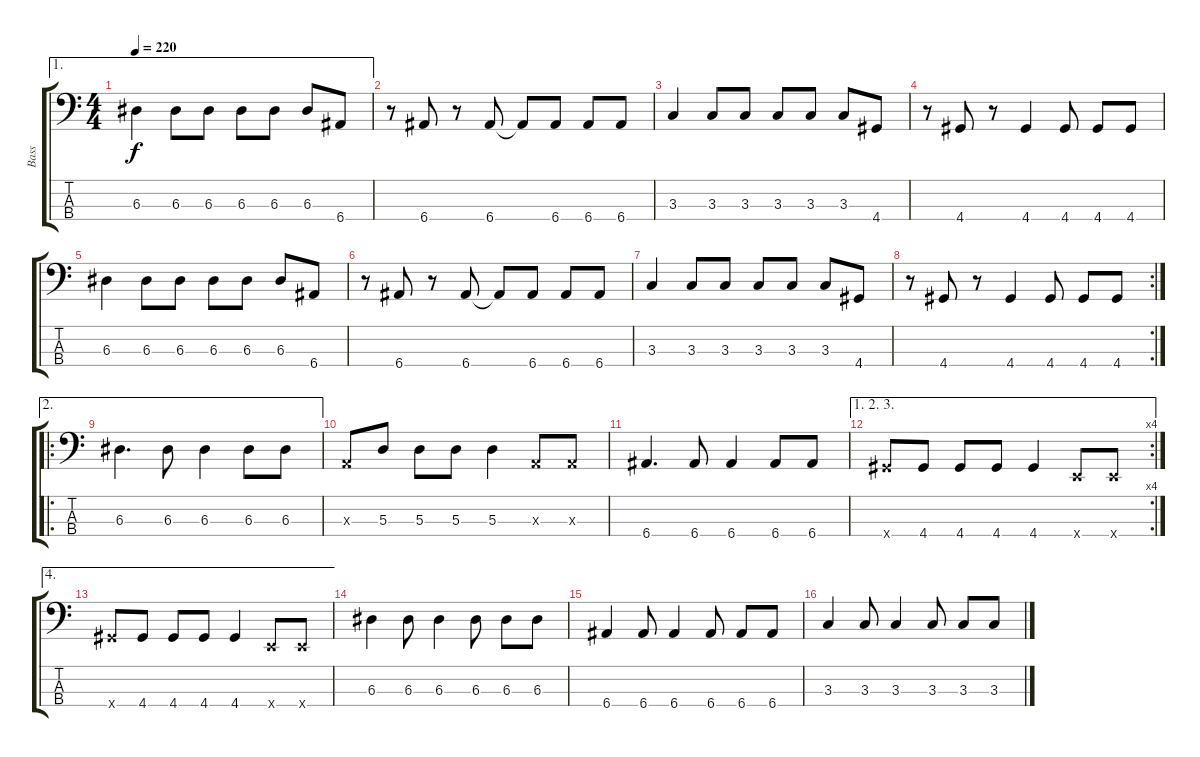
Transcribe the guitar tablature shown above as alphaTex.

\track ("Bass" "Bass") {instrument electricbassfinger}
\staff {score tabs}
\tuning (G2 D2 A1 E1) {hide}
\ae 1
\ts (4 4)
\tempo 220
\clef f4
\ks c
6.3.4{dy f} 6.3.8 6.3.8 6.3.8 6.3.8 6.3.8 6.4.8 |
r.8 6.4.8 r.8 6.4.8 6.4{t}.8 6.4.8 6.4.8 6.4.8 |
3.3.4 3.3.8 3.3.8 3.3.8 3.3.8 3.3.8 4.4.8 |
r.8 4.4.8 r.8 4.4.4 4.4.8 4.4.8 4.4.8 |
6.3.4 6.3.8 6.3.8 6.3.8 6.3.8 6.3.8 6.4.8 |
r.8 6.4.8 r.8 6.4.8 6.4{t}.8 6.4.8 6.4.8 6.4.8 |
3.3.4 3.3.8 3.3.8 3.3.8 3.3.8 3.3.8 4.4.8 |
\rc 2
r.8 4.4.8 r.8 4.4.4 4.4.8 4.4.8 4.4.8 |
\ae 2
\ro
6.3.4{d} 6.3.8 6.3.4 6.3.8 6.3.8 |
0.3{x}.8 5.3.8 5.3.8 5.3.8 5.3.4 0.3{x}.8 0.3{x}.8 |
6.4.4{d} 6.4.8 6.4.4 6.4.8 6.4.8 |
\ae (1 2 3)
\rc 4
4.4{x}.8 4.4.8 4.4.8 4.4.8 4.4.4 0.4{x}.8 0.4{x}.8 |
\ae 4
4.4{x}.8 4.4.8 4.4.8 4.4.8 4.4.4 0.4{x}.8 0.4{x}.8 |
6.3.4 6.3.8 6.3.4 6.3.8 6.3.8 6.3.8 |
6.4.4 6.4.8 6.4.4 6.4.8 6.4.8 6.4.8 |
3.3.4 3.3.8 3.3.4 3.3.8 3.3.8 3.3.8
